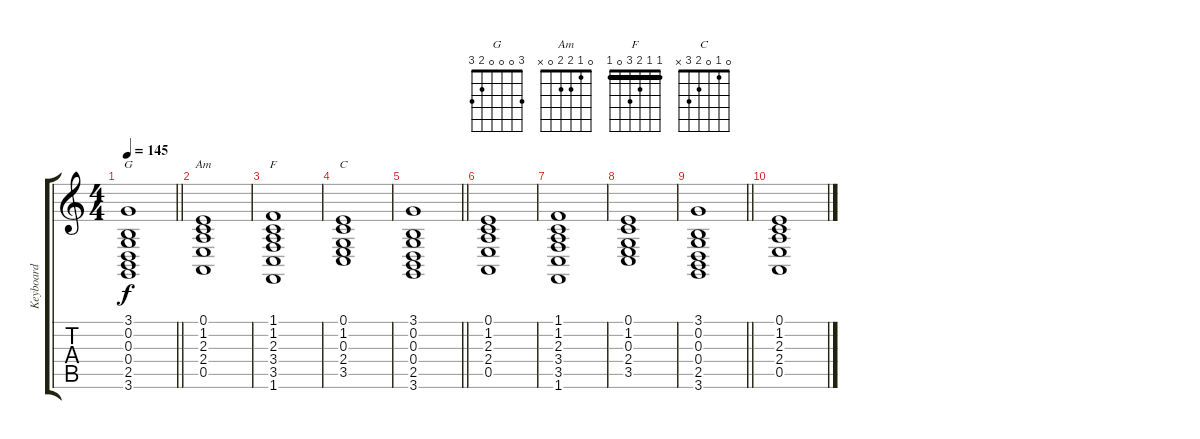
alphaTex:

\track ("Keyboard" "Keyboard") {instrument accordion}
\staff {score tabs}
\tuning (E4 B3 G3 D3 A2 E2) {hide}
\chord ("G" 3 0 0 0 2 3)
\chord ("Am" 0 1 2 2 0 x)
\chord ("F" 1 1 2 3 0 1) {barre 1}
\chord ("C" 0 1 0 2 3 x)
\ts (4 4)
\tempo 145
\clef g2
\barLineRight lightlight
\ks c
(3.1 0.2 0.3 0.4 2.5 3.6).1{ch "G" dy f} |
(0.1 1.2 2.3 2.4 0.5).1{ch "Am"} |
(1.1 1.2 2.3 3.4 3.5 1.6).1{ch "F"} |
(0.1 1.2 0.3 2.4 3.5).1{ch "C"} |
\barLineRight lightlight
(3.1 0.2 0.3 0.4 2.5 3.6).1 |
(0.1 1.2 2.3 2.4 0.5).1 |
(1.1 1.2 2.3 3.4 3.5 1.6).1 |
(0.1 1.2 0.3 2.4 3.5).1 |
\barLineRight lightlight
(3.1 0.2 0.3 0.4 2.5 3.6).1 |
(0.1 1.2 2.3 2.4 0.5).1
